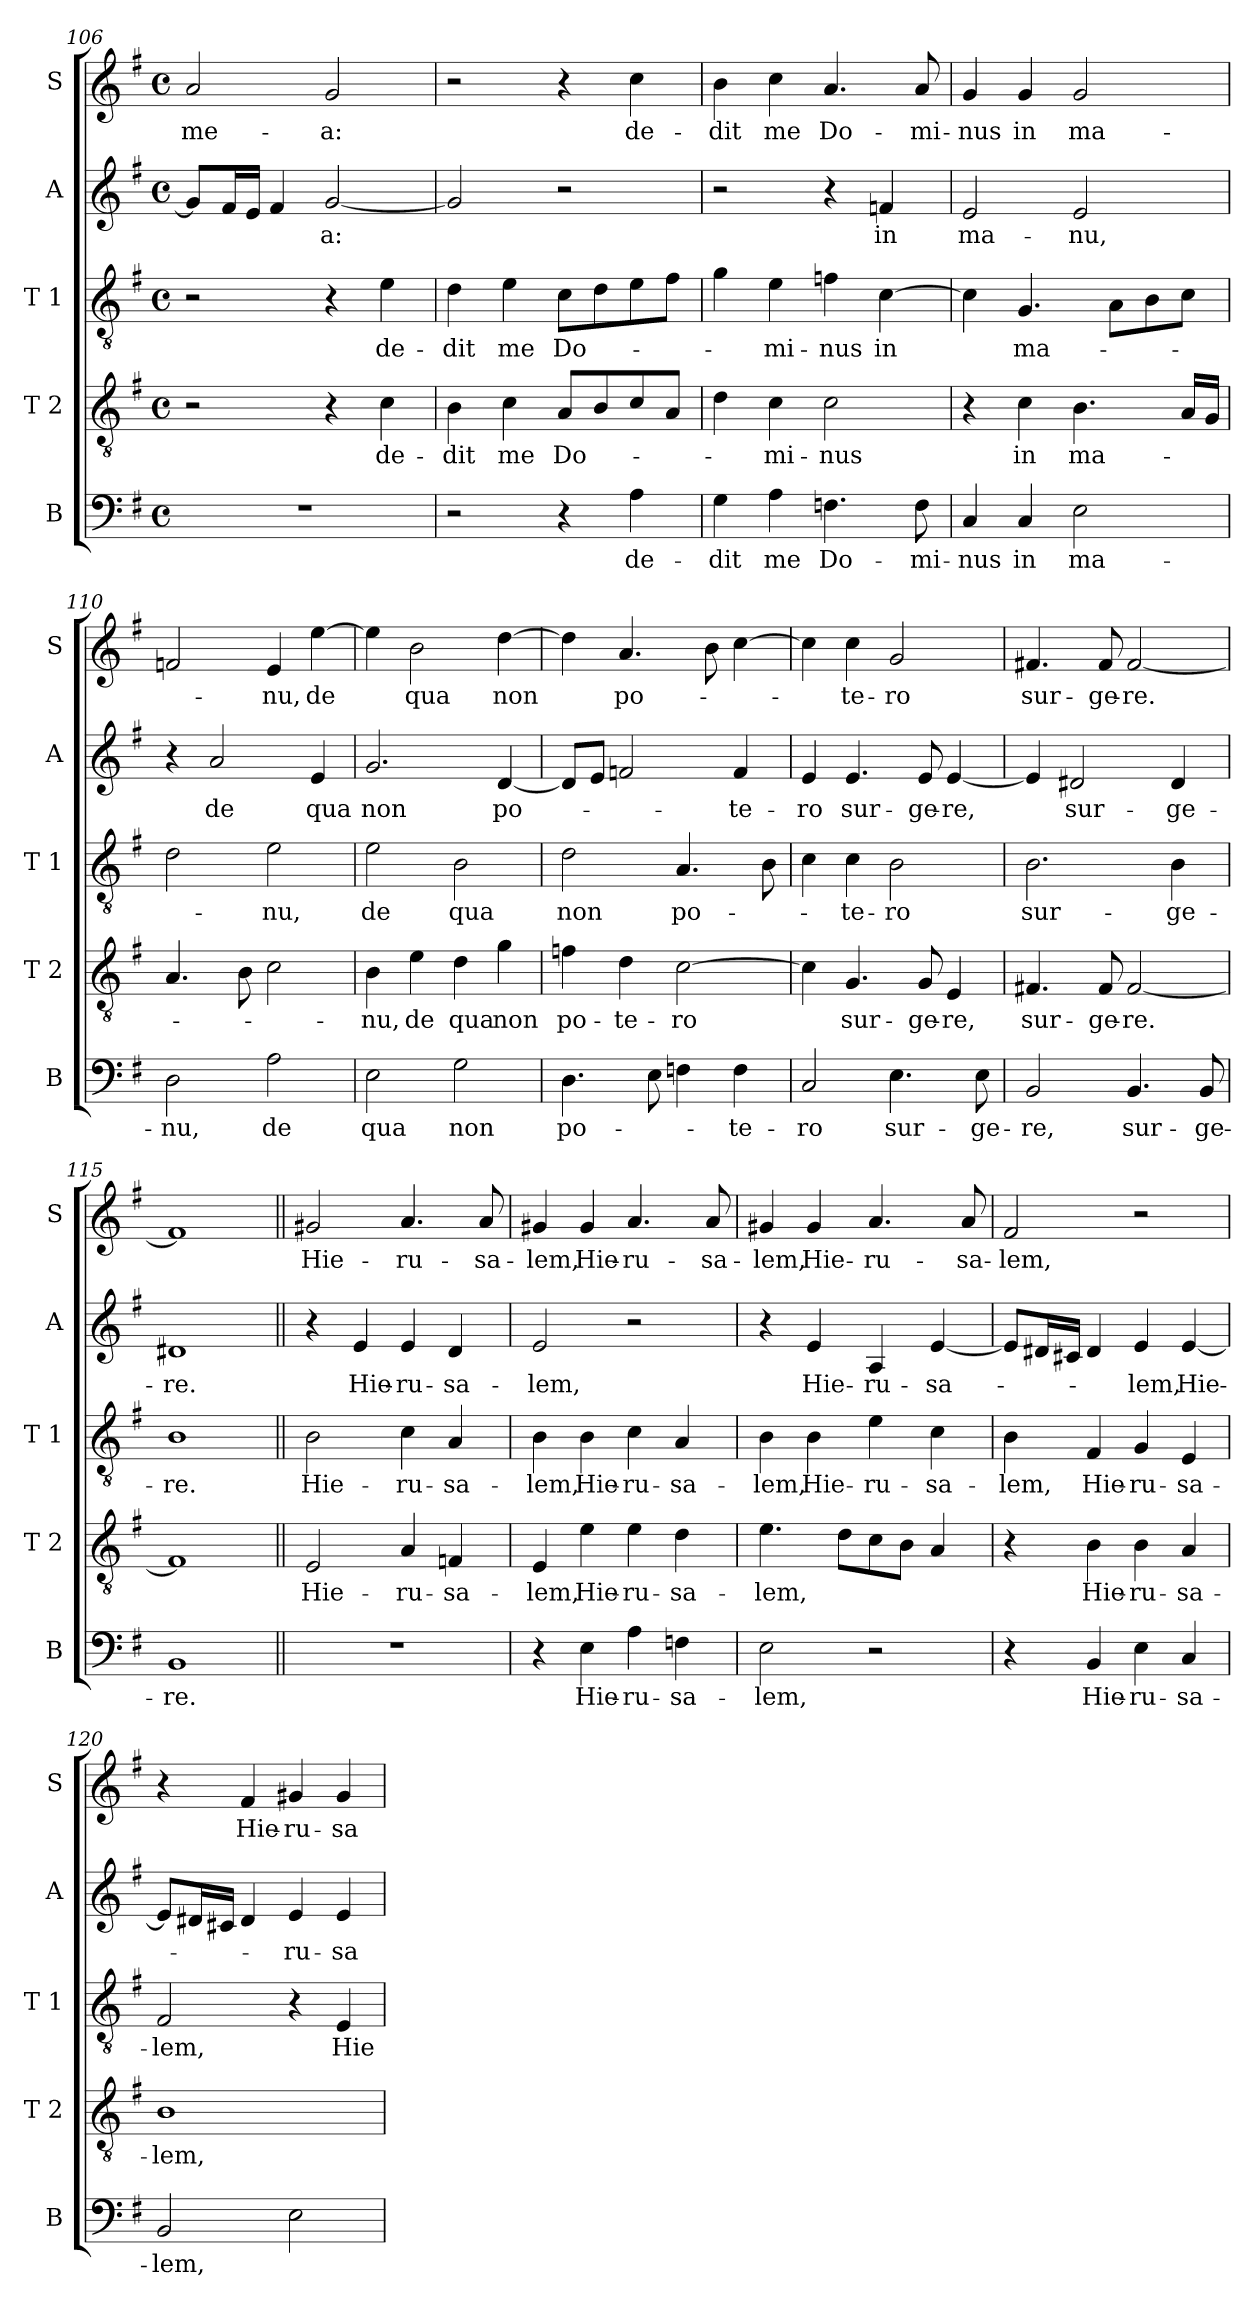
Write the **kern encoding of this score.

**kern	**text	**kern	**text	**kern	**text	**kern	**text	**kern	**text
*part5	*part5	*part4	*part4	*part3	*part3	*part2	*part2	*part1	*part1
*staff5	*staff5	*staff4	*staff4	*staff3	*staff3	*staff2	*staff2	*staff1	*staff1
*I"B	*	*I"T 2	*	*I"T 1	*	*I"A	*	*I"S	*
*I'B	*	*I'T 2	*	*I'T 1	*	*I'A	*	*I'S	*
*clefF4	*	*clefGv2	*	*clefGv2	*	*clefG2	*	*clefG2	*
*k[f#]	*	*k[f#]	*	*k[f#]	*	*k[f#]	*	*k[f#]	*
*e:	*	*e:	*	*e:	*	*e:	*	*e:	*
*M4/4	*	*M4/4	*	*M4/4	*	*M4/4	*	*M4/4	*
*met(c)	*	*met(c)	*	*met(c)	*	*met(c)	*	*met(c)	*
=106	=106	=106	=106	=106	=106	=106	=106	=106	=106
!	!	!	!	!	!	!	!	!	!LO:LY:b
1r	.	2r	.	2r	.	8g/L]	.	2a/	me-
.	.	.	.	.	.	16f#/L	.	.	.
.	.	.	.	.	.	16e/JJ	.	.	.
.	.	.	.	.	.	4f#/	.	.	.
!	!	!	!	!	!	!	!LO:LY:b	!	!LO:LY:b
.	.	4r	.	4r	.	[2g/	-a:	2g/	-a:
!	!	!	!LO:LY:b	!	!LO:LY:b	!	!	!	!
.	.	4c\	de-	4e\	de-	.	.	.	.
=107	=107	=107	=107	=107	=107	=107	=107	=107	=107
!	!	!	!LO:LY:b	!	!LO:LY:b	!	!	!	!
2r	.	4B\	-dit	4d\	-dit	2g/]	.	2r	.
!	!	!	!LO:LY:b	!	!LO:LY:b	!	!	!	!
.	.	4c\	me	4e\	me	.	.	.	.
!	!	!	!LO:LY:b	!	!LO:LY:b	!	!	!	!
4r	.	8A/L	Do-	8c\L	Do-	2r	.	4r	.
.	.	8B/	.	8d\	.	.	.	.	.
!	!LO:LY:b	!	!	!	!	!	!	!	!LO:LY:b
4A\	de-	8c/	.	8e\	.	.	.	4cc\	de-
.	.	8A/J	.	8f#\J	.	.	.	.	.
=108	=108	=108	=108	=108	=108	=108	=108	=108	=108
!	!LO:LY:b	!	!	!	!	!	!	!	!LO:LY:b
4G\	-dit	4d\	.	4g\	.	2r	.	4b\	-dit
!	!LO:LY:b	!	!LO:LY:b	!	!LO:LY:b	!	!	!	!LO:LY:b
4A\	me	4c\	-mi-	4e\	-mi-	.	.	4cc\	me
!	!LO:LY:b	!	!LO:LY:b	!	!LO:LY:b	!	!	!	!LO:LY:b
4.Fn\	Do-	2c\	-nus	4fn\	-nus	4r	.	4.a/	Do-
!	!	!	!	!	!LO:LY:b	!	!LO:LY:b	!	!
.	.	.	.	[4c\	in	4fn/	in	.	.
!	!LO:LY:b	!	!	!	!	!	!	!	!LO:LY:b
8F\	-mi-	.	.	.	.	.	.	8a/	-mi-
=109	=109	=109	=109	=109	=109	=109	=109	=109	=109
!	!LO:LY:b	!	!	!	!	!	!LO:LY:b	!	!LO:LY:b
4C/	-nus	4r	.	4c\]	.	2e/	ma-	4g/	-nus
!	!LO:LY:b	!	!LO:LY:b	!	!LO:LY:b	!	!	!	!LO:LY:b
4C/	in	4c\	in	4.G/	ma-	.	.	4g/	in
!	!LO:LY:b	!	!LO:LY:b	!	!	!	!LO:LY:b	!	!LO:LY:b
2E\	ma-	4.B\	ma-	.	.	2e/	-nu,	2g/	ma-
.	.	.	.	8A\L	.	.	.	.	.
.	.	.	.	8B\	.	.	.	.	.
.	.	16A/LL	.	8c\J	.	.	.	.	.
.	.	16G/JJ	.	.	.	.	.	.	.
!!LO:LB:g=z
=110	=110	=110	=110	=110	=110	=110	=110	=110	=110
!	!LO:LY:b	!	!	!	!	!	!	!	!
2D\	-nu,	4.A/	.	2d\	.	4r	.	2fn/	.
!	!	!	!	!	!	!	!LO:LY:b	!	!
.	.	.	.	.	.	2a/	de	.	.
.	.	8B\	.	.	.	.	.	.	.
!	!LO:LY:b	!	!	!	!LO:LY:b	!	!	!	!LO:LY:b
2A\	de	2c\	.	2e\	-nu,	.	.	4e/	-nu,
!	!	!	!	!	!	!	!LO:LY:b	!	!LO:LY:b
.	.	.	.	.	.	4e/	qua	[4ee\	de
=111	=111	=111	=111	=111	=111	=111	=111	=111	=111
!	!LO:LY:b	!	!LO:LY:b	!	!LO:LY:b	!	!LO:LY:b	!	!
2E\	qua	4B\	-nu,	2e\	de	2.g/	non	4ee\]	.
!	!	!	!LO:LY:b	!	!	!	!	!	!LO:LY:b
.	.	4e\	de	.	.	.	.	2b\	qua
!	!LO:LY:b	!	!LO:LY:b	!	!LO:LY:b	!	!	!	!
2G\	non	4d\	qua	2B\	qua	.	.	.	.
!	!	!	!LO:LY:b	!	!	!	!LO:LY:b	!	!LO:LY:b
.	.	4g\	non	.	.	[4d/	po-	[4dd\	non
=112	=112	=112	=112	=112	=112	=112	=112	=112	=112
!	!LO:LY:b	!	!LO:LY:b	!	!LO:LY:b	!	!	!	!
4.D\	po-	4fn\	po-	2d\	non	8d/L]	.	4dd\]	.
.	.	.	.	.	.	8e/J	.	.	.
!	!	!	!LO:LY:b	!	!	!	!	!	!LO:LY:b
.	.	4d\	-te-	.	.	2fn/	.	4.a/	po-
8E\	.	.	.	.	.	.	.	.	.
!	!	!	!LO:LY:b	!	!LO:LY:b	!	!	!	!
4Fn\	.	[2c\	-ro	4.A/	po-	.	.	.	.
.	.	.	.	.	.	.	.	8b\	.
!	!LO:LY:b	!	!	!	!	!	!LO:LY:b	!	!
4F\	-te-	.	.	.	.	4f/	-te-	[4cc\	.
.	.	.	.	8B\	.	.	.	.	.
=113	=113	=113	=113	=113	=113	=113	=113	=113	=113
!	!LO:LY:b	!	!	!	!	!	!LO:LY:b	!	!
2C/	-ro	4c\]	.	4c\	.	4e/	-ro	4cc\]	.
!	!	!	!LO:LY:b	!	!LO:LY:b	!	!LO:LY:b	!	!LO:LY:b
.	.	4.G/	sur-	4c\	-te-	4.e/	sur-	4cc\	-te-
!	!LO:LY:b	!	!	!	!LO:LY:b	!	!	!	!LO:LY:b
4.E\	sur-	.	.	2B\	-ro	.	.	2g/	-ro
!	!	!	!LO:LY:b	!	!	!	!LO:LY:b	!	!
.	.	8G/	-ge-	.	.	8e/	-ge-	.	.
!	!	!	!LO:LY:b	!	!	!	!LO:LY:b	!	!
.	.	4E/	-re,	.	.	[4e/	-re,	.	.
!	!LO:LY:b	!	!	!	!	!	!	!	!
8E\	-ge-	.	.	.	.	.	.	.	.
=114	=114	=114	=114	=114	=114	=114	=114	=114	=114
!	!LO:LY:b	!	!LO:LY:b	!	!LO:LY:b	!	!	!	!LO:LY:b
2BB/	-re,	4.F#X/	sur-	2.B\	sur-	4e/]	.	4.f#X/	sur-
!	!	!	!	!	!	!	!LO:LY:b	!	!
.	.	.	.	.	.	2d#X/	sur-	.	.
!	!	!	!LO:LY:b	!	!	!	!	!	!LO:LY:b
.	.	8F#/	-ge-	.	.	.	.	8f#/	-ge-
!	!LO:LY:b	!	!LO:LY:b	!	!	!	!	!	!LO:LY:b
4.BB/	sur-	[2F#/	-re.	.	.	.	.	[2f#/	-re.
!	!	!	!	!	!LO:LY:b	!	!LO:LY:b	!	!
.	.	.	.	4B\	-ge-	4d#/	-ge-	.	.
!	!LO:LY:b	!	!	!	!	!	!	!	!
8BB/	-ge-	.	.	.	.	.	.	.	.
=115	=115	=115	=115	=115	=115	=115	=115	=115	=115
!	!LO:LY:b	!	!	!	!LO:LY:b	!	!LO:LY:b	!	!
1BB	-re.	1F#]	.	1B	-re.	1d#X	-re.	1f#]	.
!!LO:PB:g=z
=116||	=116||	=116||	=116||	=116||	=116||	=116||	=116||	=116||	=116||
!	!	!	!LO:LY:b	!	!LO:LY:b	!	!	!	!LO:LY:b
1r	.	2E/	Hie-	2B\	Hie-	4r	.	2g#X/	Hie-
!	!	!	!	!	!	!	!LO:LY:b	!	!
.	.	.	.	.	.	4e/	Hie-	.	.
!	!	!	!LO:LY:b	!	!LO:LY:b	!	!LO:LY:b	!	!LO:LY:b
.	.	4A/	-ru-	4c\	-ru-	4e/	-ru-	4.a/	-ru-
!	!	!	!LO:LY:b	!	!LO:LY:b	!	!LO:LY:b	!	!
.	.	4Fn/	-sa-	4A/	-sa-	4d/	-sa-	.	.
!	!	!	!	!	!	!	!	!	!LO:LY:b
.	.	.	.	.	.	.	.	8a/	-sa-
=117	=117	=117	=117	=117	=117	=117	=117	=117	=117
!	!	!	!LO:LY:b	!	!LO:LY:b	!	!LO:LY:b	!	!LO:LY:b
4r	.	4E/	-lem,	4B\	-lem,	2e/	-lem,	4g#X/	-lem,
!	!LO:LY:b	!	!LO:LY:b	!	!LO:LY:b	!	!	!	!LO:LY:b
4E\	Hie-	4e\	Hie-	4B\	Hie-	.	.	4g#/	Hie-
!	!LO:LY:b	!	!LO:LY:b	!	!LO:LY:b	!	!	!	!LO:LY:b
4A\	-ru-	4e\	-ru-	4c\	-ru-	2r	.	4.a/	-ru-
!	!LO:LY:b	!	!LO:LY:b	!	!LO:LY:b	!	!	!	!
4Fn\	-sa-	4d\	-sa-	4A/	-sa-	.	.	.	.
!	!	!	!	!	!	!	!	!	!LO:LY:b
.	.	.	.	.	.	.	.	8a/	-sa-
=118	=118	=118	=118	=118	=118	=118	=118	=118	=118
!	!LO:LY:b	!	!LO:LY:b	!	!LO:LY:b	!	!	!	!LO:LY:b
2E\	-lem,	4.e\	-lem,	4B\	-lem,	4r	.	4g#X/	-lem,
!	!	!	!	!	!LO:LY:b	!	!LO:LY:b	!	!LO:LY:b
.	.	.	.	4B\	Hie-	4e/	Hie-	4g#/	Hie-
.	.	8d\L	.	.	.	.	.	.	.
!	!	!	!	!	!LO:LY:b	!	!LO:LY:b	!	!LO:LY:b
2r	.	8c\	.	4e\	-ru-	4A/	-ru-	4.a/	-ru-
.	.	8B\J	.	.	.	.	.	.	.
!	!	!	!	!	!LO:LY:b	!	!LO:LY:b	!	!
.	.	4A/	.	4c\	-sa-	[4e/	-sa-	.	.
!	!	!	!	!	!	!	!	!	!LO:LY:b
.	.	.	.	.	.	.	.	8a/	-sa-
=119	=119	=119	=119	=119	=119	=119	=119	=119	=119
!	!	!	!	!	!LO:LY:b	!	!	!	!LO:LY:b
4r	.	4r	.	4B\	-lem,	8e/L]	.	2f#/	-lem,
.	.	.	.	.	.	16d#X/L	.	.	.
.	.	.	.	.	.	16c#X/JJ	.	.	.
!	!LO:LY:b	!	!LO:LY:b	!	!LO:LY:b	!	!	!	!
4BB/	Hie-	4B\	Hie-	4F#/	Hie-	4d#/	.	.	.
!	!LO:LY:b	!	!LO:LY:b	!	!LO:LY:b	!	!LO:LY:b	!	!
4E\	-ru-	4B\	-ru-	4G/	-ru-	4e/	-lem,	2r	.
!	!LO:LY:b	!	!LO:LY:b	!	!LO:LY:b	!	!LO:LY:b	!	!
4C/	-sa-	4A/	-sa-	4E/	-sa-	[4e/	Hie-	.	.
=120	=120	=120	=120	=120	=120	=120	=120	=120	=120
!	!LO:LY:b	!	!LO:LY:b	!	!LO:LY:b	!	!	!	!
2BB/	-lem,	1B	-lem,	2F#/	-lem,	8e/L]	.	4r	.
.	.	.	.	.	.	16d#X/L	.	.	.
.	.	.	.	.	.	16c#X/JJ	.	.	.
!	!	!	!	!	!	!	!	!	!LO:LY:b
.	.	.	.	.	.	4d#/	.	4f#/	Hie-
!	!	!	!	!	!	!	!LO:LY:b	!	!LO:LY:b
2E\	.	.	.	4r	.	4e/	-ru-	4g#X/	-ru-
!	!	!	!	!	!LO:LY:b	!	!LO:LY:b	!	!LO:LY:b
.	.	.	.	4E/	Hie-	4e/	-sa-	4g#/	-sa-
=	=	=	=	=	=	=	=	=	=
*-	*-	*-	*-	*-	*-	*-	*-	*-	*-
